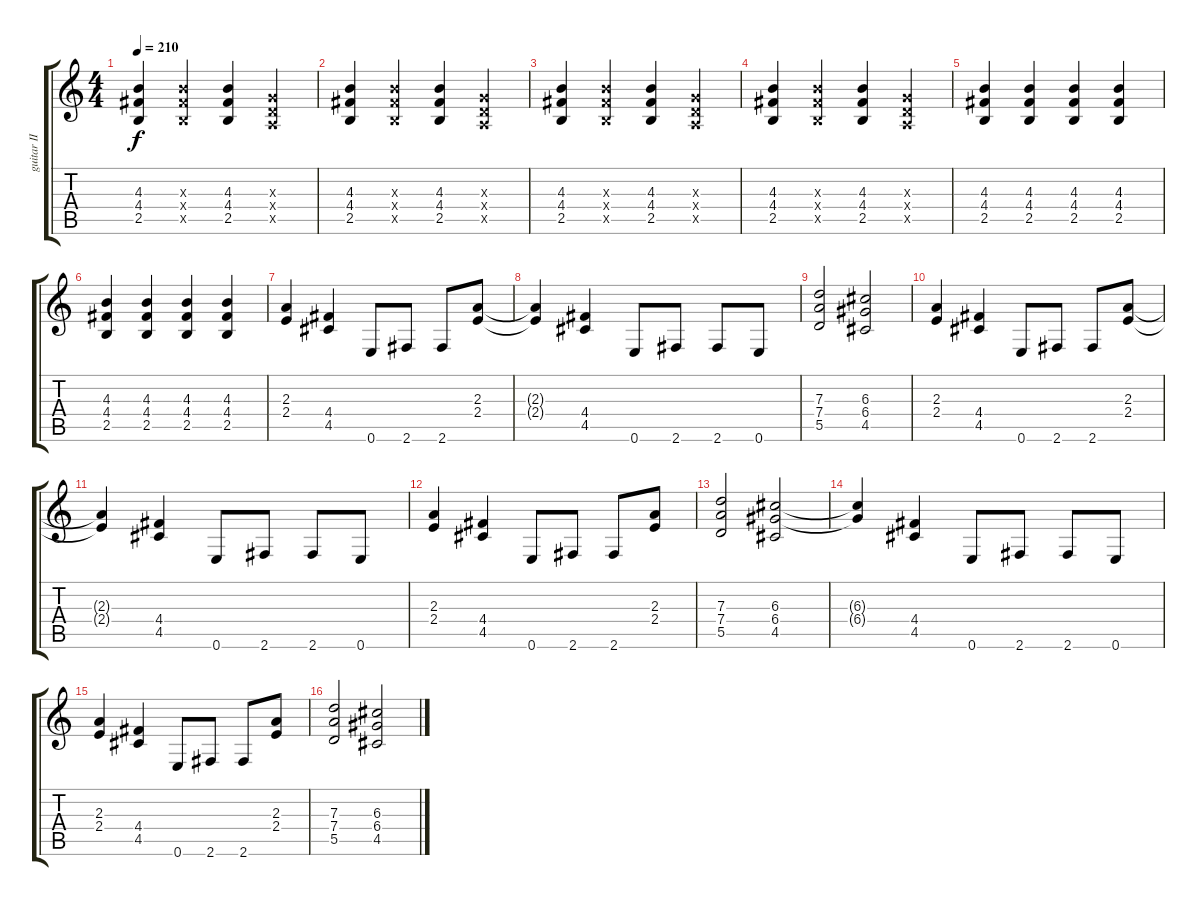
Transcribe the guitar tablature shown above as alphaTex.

\track ("guitar II" "guitar II") {instrument overdrivenguitar}
\staff {score tabs}
\tuning (E4 B3 G3 D3 A2 E2) {hide}
\ts (4 4)
\tempo 210
\clef g2
\ks c
(4.3 4.4 2.5).4{dy f} (4.3{x} 4.4{x} 2.5{x}).4 (4.3 4.4 2.5).4 (0.3{x} 0.4{x} 0.5{x}).4 |
(4.3 4.4 2.5).4 (4.3{x} 4.4{x} 2.5{x}).4 (4.3 4.4 2.5).4 (0.3{x} 0.4{x} 0.5{x}).4 |
(4.3 4.4 2.5).4 (4.3{x} 4.4{x} 2.5{x}).4 (4.3 4.4 2.5).4 (0.3{x} 0.4{x} 0.5{x}).4 |
(4.3 4.4 2.5).4 (4.3{x} 4.4{x} 2.5{x}).4 (4.3 4.4 2.5).4 (0.3{x} 0.4{x} 0.5{x}).4 |
(4.3 4.4 2.5).4 (4.3 4.4 2.5).4 (4.3 4.4 2.5).4 (4.3 4.4 2.5).4 |
(4.3 4.4 2.5).4 (4.3 4.4 2.5).4 (4.3 4.4 2.5).4 (4.3 4.4 2.5).4 |
(2.3 2.4).4 (4.4 4.5).4 0.6.8 2.6.8 2.6.8 (2.3 2.4).8 |
(2.3{t} 2.4{t}).4 (4.4 4.5).4 0.6.8 2.6.8 2.6.8 0.6.8 |
(7.3 7.4 5.5).2 (6.3 6.4 4.5).2 |
(2.3 2.4).4 (4.4 4.5).4 0.6.8 2.6.8 2.6.8 (2.3 2.4).8 |
(2.3{t} 2.4{t}).4 (4.4 4.5).4 0.6.8 2.6.8 2.6.8 0.6.8 |
(2.3 2.4).4 (4.4 4.5).4 0.6.8 2.6.8 2.6.8 (2.3 2.4).8 |
(7.3 7.4 5.5).2 (6.3 6.4 4.5).2 |
(6.3{t} 6.4{t}).4 (4.4 4.5).4 0.6.8 2.6.8 2.6.8 0.6.8 |
(2.3 2.4).4 (4.4 4.5).4 0.6.8 2.6.8 2.6.8 (2.3 2.4).8 |
(7.3 7.4 5.5).2 (6.3 6.4 4.5).2
